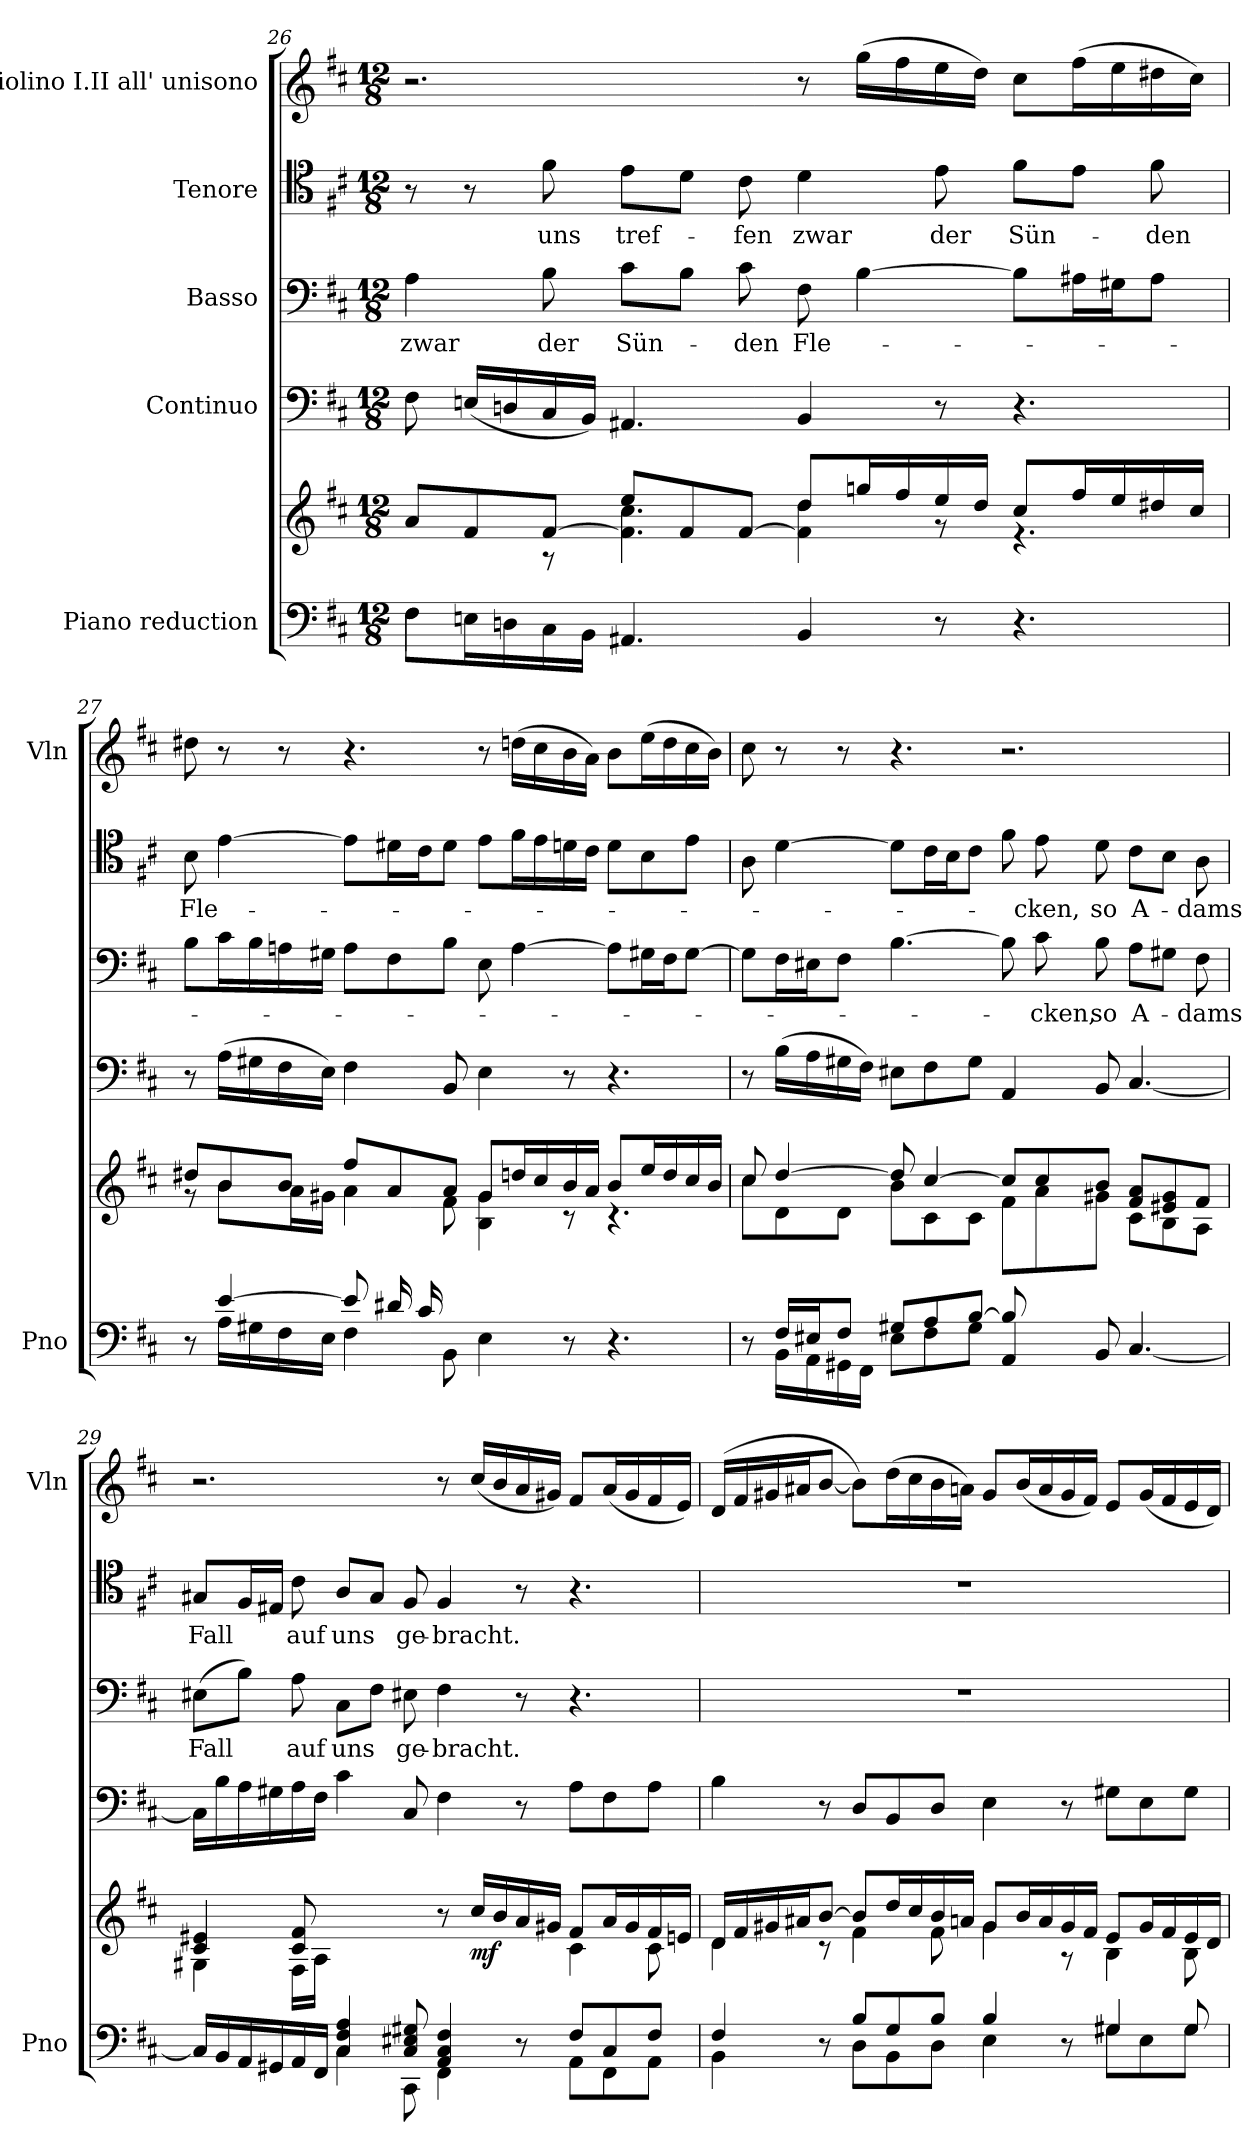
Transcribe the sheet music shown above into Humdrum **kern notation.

**kern	**kern	**dynam	**kern	**kern	**text	**kern	**text	**kern	**dynam
*part5	*part5	*part5	*part4	*part3	*part3	*part2	*part2	*part1	*part1
*staff6	*staff5	*staff5/6	*staff4	*staff3	*staff3	*staff2	*staff2	*staff1	*staff1
*I"Piano reduction	*	*	*I"Continuo	*I"Basso	*	*I"Tenore	*	*I"Violino I.II all' unisono	*
*I'Pno	*	*	*	*	*	*	*	*I'Vln	*
*clefF4	*clefG2	*	*clefF4	*clefF4	*	*clefC4	*	*clefG2	*
*k[f#c#]	*k[f#c#]	*	*k[f#c#]	*k[f#c#]	*	*k[f#c#]	*	*k[f#c#]	*
*M12/8	*M12/8	*	*M12/8	*M12/8	*	*M12/8	*	*M12/8	*
=26	=26	=26	=26	=26	=26	=26	=26	=26	=26
*^	*^	*	*	*	*	*	*	*	*
!	!	!	!	!	!	!	!LO:LY:b	!	!	!	!
4F#\	8F#\L	8a/L	4ryy	.	8F#\	4A\	zwar	8r	.	2.r	.
.	16En\L	8f#/	.	.	(16En/LL	.	.	8r	.	.	.
.	16Dn\	.	.	.	16Dn/	.	.	.	.	.	.
!	!	!	!	!	!	!	!LO:LY:b	!	!LO:LY:b	!	!
1ryy	16C#\	[<8f#/J	8r	.	16C#/	8B\	der	8f#\	uns	.	.
.	16BB\JJ	.	.	.	16BB/JJ)	.	.	.	.	.	.
!	!	!	!	!	!	!	!LO:LY:b	!	!LO:LY:b	!	!
.	4.AA#X/	8ee/L	4.f#\] 4.cc#\	.	4.AA#X/	8c#\L	Sün-	8e\L	tref-	.	.
.	.	8f#/	.	.	.	8B\J	.	8d\J	.	.	.
!	!	!	!	!	!	!	!LO:LY:b	!	!LO:LY:b	!	!
.	.	[<8f#/J	.	.	.	8c#\	-den	8c#\	-fen	.	.
!	!	!	!	!	!	!	!LO:LY:b	!	!LO:LY:b	!	!
.	4BB/	8dd/L	4f#\] 4dd\	.	4BB/	8F#\	Fle-	4d\	zwar	8r	.
.	.	16ggn/L	.	.	.	[4B\	.	.	.	(16gg\LL	.
.	.	16ff#/	.	.	.	.	.	.	.	16ff#\	.
!	!	!	!	!	!	!	!	!	!LO:LY:b	!	!
.	8r	16ee/	8r	.	8r	.	.	8e\	der	16ee\	.
.	.	16dd/JJ	.	.	.	.	.	.	.	16dd\JJ)	.
!	!	!	!	!	!	!	!	!	!LO:LY:b	!	!
.	4.r	8cc#/L	4.r	.	4.r	8B\L]	.	8f#\L	Sün-	8cc#\L	.
4ryy	.	16ff#/L	.	.	.	16A#X\L	.	8e\J	.	(16ff#\L	.
.	.	16ee/	.	.	.	16G#X\J	.	.	.	16ee\	.
!	!	!	!	!	!	!	!	!	!LO:LY:b	!	!
.	.	16dd#X/	.	.	.	8A#\J	.	8f#\	-den	16dd#X\	.
.	.	16cc#/JJ	.	.	.	.	.	.	.	16cc#\JJ)	.
=27	=27	=27	=27	=27	=27	=27	=27	=27	=27	=27	=27
*	*	*	*^	*	*	*	*	*	*	*	*
!	!	!	!	!	!	!	!	!	!	!LO:LY:b	!	!
8r	8ryy	8dd#X/L	8r	8ryy	.	8r	8B\L	.	8B\	Fle-	8dd#X\	.
*	*	*	*v	*v	*	*	*	*	*	*	*	*
[4e/	16A\LL	8b/	8b\L	.	(16A\LL	16c#\L	.	[4e\	.	8r	.
.	16G#X\	.	.	.	16G#X\	16B\	.	.	.	.	.
.	16F#\	8b/J	16a\L	.	16F#\	16An\	.	.	.	8r	.
.	16E\JJ	.	16g#X\JJ	.	16E\JJ)	16G#X\JJ	.	.	.	.	.
8e/L]	4F#\	8ff#/L	4a\	.	4F#\	8A\L	.	8e\L]	.	4.r	.
16d#X/L	.	8a/	.	.	.	8F#\	.	16d#X\L	.	.	.
16c#/J	.	.	.	.	.	.	.	16c#\J	.	.	.
*	*	*	*^	*	*	*	*	*	*	*	*
8ryy	8BB\	8a/J	8f#\	8d#X\J	.	8BB/	8B\J	.	8d#\J	.	.	.
4ryy	4E\	8g#/L	4B\ 4g#\	2.ryy	.	4E\	8E\	.	8e\L	.	8r	.
.	.	16ddn/L	.	.	.	.	[4A\	.	16f#\L	.	(16ddn\LL	.
.	.	16cc#/	.	.	.	.	.	.	16e\	.	16cc#\	.
8r	8ryy	16b/	8r	.	.	8r	.	.	16dn\	.	16b\	.
.	.	16a/JJ	.	.	.	.	.	.	16c#\JJ	.	16a\JJ)	.
4.r	4.ryy	8b/L	4.r	.	.	4.r	8A\L]	.	8d\L	.	8b\L	.
.	.	16ee/L	.	.	.	.	16G#X\L	.	8B\	.	(16ee\L	.
.	.	16dd/	.	.	.	.	16F#\J	.	.	.	16dd\	.
.	.	16cc#/	.	.	.	.	[8G#\J	.	8e\J	.	16cc#\	.
.	.	16b/JJ	.	.	.	.	.	.	.	.	16b\JJ)	.
!!LO:LB:g=z
=28	=28	=28	=28	=28	=28	=28	=28	=28	=28	=28	=28	=28
8r	8ryy	8cc#/	8cc#\L	2..ryy	.	8r	8G#\L]	.	8A\	.	8cc#\	.
16F#/LL	16BB\LL	[4dd/	8d\	.	.	(16B\LL	16F#\L	.	[4d\	.	8r	.
16E#X/J	16AA\	.	.	.	.	16A\	16E#X\J	.	.	.	.	.
8F#/J	16GG#X\	.	8d\J	.	.	16G#X\	8F#\J	.	.	.	8r	.
.	16FF#\JJ	.	.	.	.	16F#\JJ)	.	.	.	.	.	.
8G#X/L	8E#\L	8dd/]	8b\L	.	.	8E#X\L	[4.B\	.	8d\L]	.	4.r	.
8A/	8F#\	[4cc#/	8c#\	.	.	8F#\	.	.	16c#\L	.	.	.
.	.	.	.	.	.	.	.	.	16B\J	.	.	.
[8B/J	8G#\J	.	8c#\J	.	.	8G#\J	.	.	8c#\J	.	.	.
8B/L]	4AA/	8cc#/L]	8f#\L	.	.	4AA/	8B\]	.	8f#\	.	2.r	.
!	!	!	!	!	!	!	!	!LO:LY:b	!	!LO:LY:b	!	!
4ryy	.	8cc#/	8a\	8en\	.	.	8c#\	-cken,	8e\	-cken,	.	.
!	!	!	!	!	!	!	!	!LO:LY:b	!	!LO:LY:b	!	!
.	8BB/	8b/J	8g#X\J	8d\J	.	8BB/	8B\	so	8d\	so	.	.
!	!	!	!	!	!	!	!	!LO:LY:b	!	!LO:LY:b	!	!
4.ryy	[<4.C#/	8f#/ 8a/L	8c#\L	4.ryy	.	[4.C#/	8A\L	A-	8c#\L	A-	.	.
.	.	8e#X/ 8g#/	8B\	.	.	.	8G#X\J	.	8B\J	.	.	.
!	!	!	!	!	!	!	!	!LO:LY:b	!	!LO:LY:b	!	!
.	.	8f#/J	8A\J	.	.	.	8F#\	-dams	8A\	-dams	.	.
*	*	*	*v	*v	*	*	*	*	*	*	*	*
=29	=29	=29	=29	=29	=29	=29	=29	=29	=29	=29	=29
!	!	!	!	!	!	!	!LO:LY:b	!	!LO:LY:b	!	!
16C#/LL]	4.ryy	4c#/ 4e#X/	4G#X\	.	16C#\LL]	(8E#X\L	Fall	8G#X/L	Fall	2.r	.
16BB/	.	.	.	.	16B\	.	.	.	.	.	.
16AA/	.	.	.	.	16A\	8B\J)	.	16F#/L	.	.	.
16GG#X/	.	.	.	.	16G#X\	.	.	16E#X/JJ	.	.	.
!	!	!	!	!	!	!	!LO:LY:b	!	!LO:LY:b	!	!
16AA/	.	8c#/ 8f#/	16F#\LL	.	16A\	8A\	auf	8c#\	auf	.	.
16FF#/JJ	.	.	16A\JJ	.	16F#\JJ	.	.	.	.	.	.
!	!	!	!	!	!	!	!LO:LY:b	!	!LO:LY:b	!	!
4C#/ 4F#/ 4A/	4C#\	4.ryy	4.ryy	.	4c#\	8C#\L	uns	8A/L	uns	.	.
.	.	.	.	.	.	8F#\J	.	8G#/J	.	.	.
!	!	!	!	!	!	!	!LO:LY:b	!	!LO:LY:b	!	!
8C#/ 8E#X/ 8G#X/	8CC#\	.	.	.	8C#/	8E#X\	ge-	8F#/	ge-	.	.
!	!	!	!	!	!	!	!LO:LY:b	!	!LO:LY:b	!	!
4AA/ 4C#/ 4F#/	4FF#\	8r	4.ryy	.	4F#\	4F#\	-bracht.	4F#/	-bracht.	8r	.
!	!	!	!	!LO:DY:b	!	!	!	!	!	!	!LO:DY:b
.	.	16cc#/LL	.	mf	.	.	.	.	.	(16cc#/LL	other-dynamics
.	.	16b/	.	.	.	.	.	.	.	16b/	.
8r	8ryy	16a/	.	.	8r	8r	.	8r	.	16a/	.
.	.	16g#X/JJ	.	.	.	.	.	.	.	16g#X/JJ)	.
8F#/L	8AA\L	8f#/L	4c#\	.	8A\L	4.r	.	4.r	.	8f#/L	.
8C#/	8FF#\	16a/L	.	.	8F#\	.	.	.	.	(16a/L	.
.	.	16g#/	.	.	.	.	.	.	.	16g#/	.
8F#/J	8AA\J	16f#/	8c#\	.	8A\J	.	.	.	.	16f#/	.
.	.	16en/JJ	.	.	.	.	.	.	.	16e/JJ)	.
=30	=30	=30	=30	=30	=30	=30	=30	=30	=30	=30	=30
4F#/	4BB\	16d/LL	4d\	.	4B\	1.r	.	1.r	.	(16d/LL	.
.	.	16f#/	.	.	.	.	.	.	.	16f#/	.
.	.	16g#X/	.	.	.	.	.	.	.	16g#X/	.
.	.	16a#X/J	.	.	.	.	.	.	.	16a#X/J	.
8r	8ryy	[8b/J	8r	.	8r	.	.	.	.	[8b/J	.
8B/L	8D\L	8b/L]	4f#\	.	8D/L	.	.	.	.	8b\L])	.
8G/	8BB\	16dd/L	.	.	8BB/	.	.	.	.	(16dd\L	.
.	.	16cc#/	.	.	.	.	.	.	.	16cc#\	.
8B/J	8D\J	16b/	8f#\	.	8D/J	.	.	.	.	16b\	.
.	.	16an/JJ	.	.	.	.	.	.	.	16an\JJ)	.
4B/	4E\	8g#/L	4g#\	.	4E\	.	.	.	.	8g#/L	.
.	.	16b/L	.	.	.	.	.	.	.	(16b/L	.
.	.	16a/	.	.	.	.	.	.	.	16a/	.
8r	8ryy	16g#/	8r	.	8r	.	.	.	.	16g#/	.
.	.	16f#/JJ	.	.	.	.	.	.	.	16f#/JJ)	.
4G#X/	8G#\L	8e/L	4B\	.	8G#X\L	.	.	.	.	8e/L	.
.	8E\	16g#/L	.	.	8E\	.	.	.	.	(16g#/L	.
.	.	16f#/	.	.	.	.	.	.	.	16f#/	.
8G#/	8G#\J	16e/	8B\	.	8G#\J	.	.	.	.	16e/	.
.	.	16d/JJ	.	.	.	.	.	.	.	16d/JJ)	.
*v	*v	*	*	*	*	*	*	*	*	*	*
*	*v	*v	*	*	*	*	*	*	*	*
=	=	=	=	=	=	=	=	=	=
*-	*-	*-	*-	*-	*-	*-	*-	*-	*-
